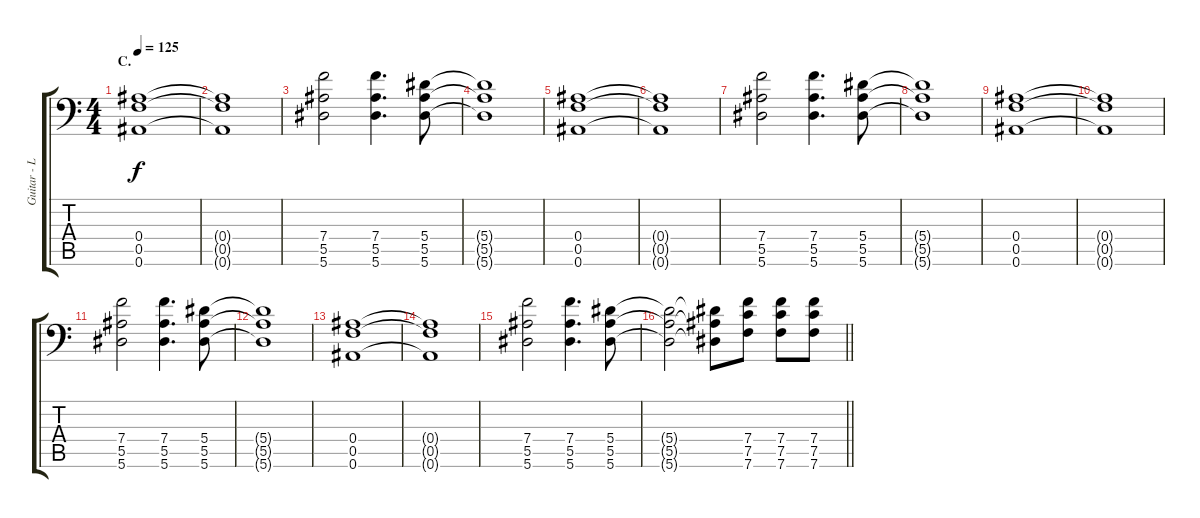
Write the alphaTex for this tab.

\track ("Guitar - Left" "Guitar - L") {instrument distortionguitar}
\staff {score tabs}
\tuning (C4 G3 Eb3 Bb2 F2 Bb1) {hide}
\ts (4 4)
\section ("" "C.")
\tempo 125
\clef f4
\ks c
(0.4 0.5 0.6).1{dy f} |
(0.4{t} 0.5{t} 0.6{t}).1 |
(7.4 5.5 5.6).2 (7.4 5.5 5.6).4{d} (5.4 5.5 5.6).8 |
(5.4{t} 5.5{t} 5.6{t}).1 |
(0.4 0.5 0.6).1 |
(0.4{t} 0.5{t} 0.6{t}).1 |
(7.4 5.5 5.6).2 (7.4 5.5 5.6).4{d} (5.4 5.5 5.6).8 |
(5.4{t} 5.5{t} 5.6{t}).1 |
(0.4 0.5 0.6).1 |
(0.4{t} 0.5{t} 0.6{t}).1 |
(7.4 5.5 5.6).2 (7.4 5.5 5.6).4{d} (5.4 5.5 5.6).8 |
(5.4{t} 5.5{t} 5.6{t}).1 |
(0.4 0.5 0.6).1 |
(0.4{t} 0.5{t} 0.6{t}).1 |
(7.4 5.5 5.6).2 (7.4 5.5 5.6).4{d} (5.4 5.5 5.6).8 |
\barLineRight lightlight
(5.4{t} 5.5{t} 5.6{t}).2 (5.4{t} 5.5{t} 5.6{t}).8 (7.4 7.5 7.6).8 (7.4 7.5 7.6).8 (7.4 7.5 7.6).8
